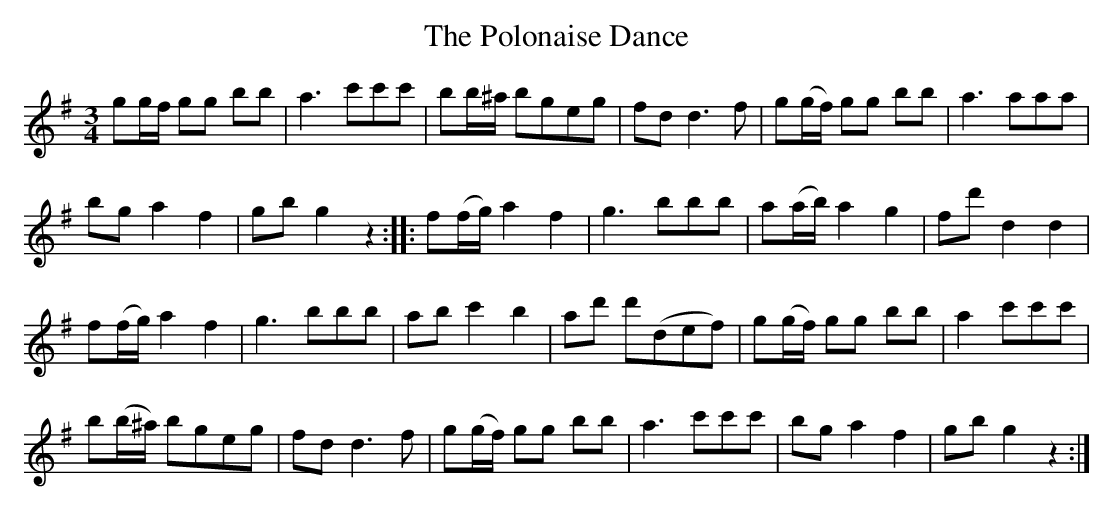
X:1
T:Polonaise Dance, The
M:3/4
L:1/8
K:G
gg/f/ gg bb|a3 c'c'c'|bb/^a/ bgeg|fd d3f|g(g/f/) gg bb|a3 aaa|
bg a2f2|gb g2z2::f(f/g/) a2f2|g3 bbb|a(a/b/) a2g2|fd' d2d2|
f(f/g/) a2f2|g3 bbb|ab c'2b2|ad' d'(def)|g(g/f/) gg bb|a2 c'c'c'|
b(b/^a/) bgeg|fd d3f|g(g/f/) gg bb|a3 c'c'c'|bg a2f2|gb g2 z2:|]
